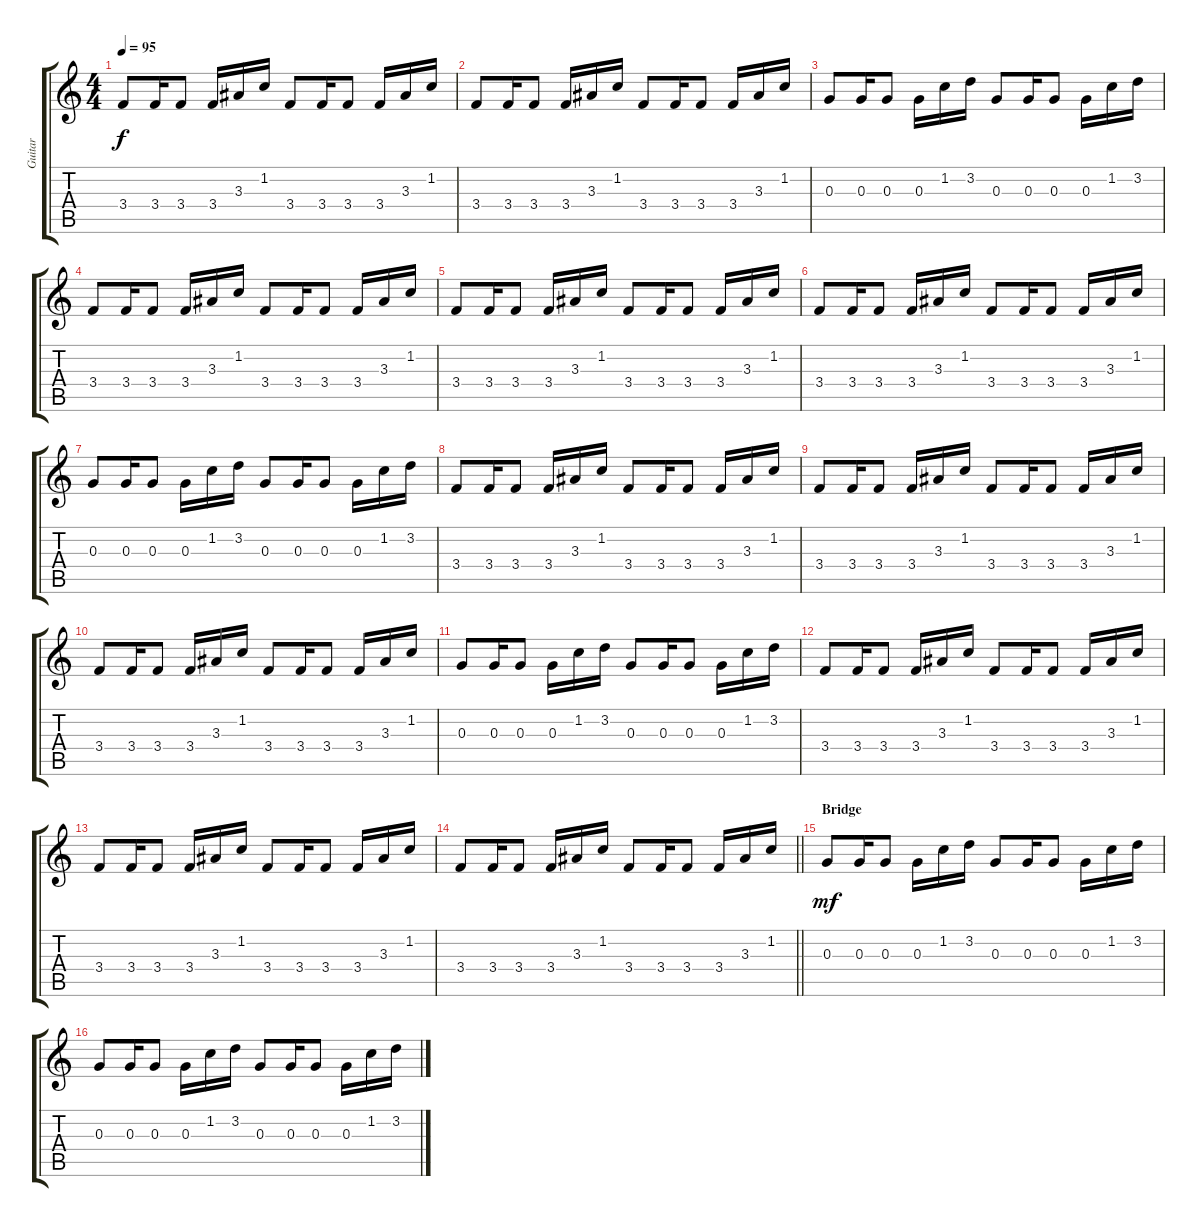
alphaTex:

\track ("Guitar" "Guitar") {instrument acousticguitarsteel}
\staff {score tabs}
\tuning (E4 B3 G3 D3 A2 E2) {hide}
\ts (4 4)
\tempo 95
\clef g2
\ks c
3.4.8{dy f} 3.4.16 3.4.8 3.4.16 3.3.16 1.2.16 3.4.8 3.4.16 3.4.8 3.4.16 3.3.16 1.2.16 |
3.4.8 3.4.16 3.4.8 3.4.16 3.3.16 1.2.16 3.4.8 3.4.16 3.4.8 3.4.16 3.3.16 1.2.16 |
0.3.8 0.3.16 0.3.8 0.3.16 1.2.16 3.2.16 0.3.8 0.3.16 0.3.8 0.3.16 1.2.16 3.2.16 |
3.4.8 3.4.16 3.4.8 3.4.16 3.3.16 1.2.16 3.4.8 3.4.16 3.4.8 3.4.16 3.3.16 1.2.16 |
3.4.8 3.4.16 3.4.8 3.4.16 3.3.16 1.2.16 3.4.8 3.4.16 3.4.8 3.4.16 3.3.16 1.2.16 |
3.4.8 3.4.16 3.4.8 3.4.16 3.3.16 1.2.16 3.4.8 3.4.16 3.4.8 3.4.16 3.3.16 1.2.16 |
0.3.8 0.3.16 0.3.8 0.3.16 1.2.16 3.2.16 0.3.8 0.3.16 0.3.8 0.3.16 1.2.16 3.2.16 |
3.4.8 3.4.16 3.4.8 3.4.16 3.3.16 1.2.16 3.4.8 3.4.16 3.4.8 3.4.16 3.3.16 1.2.16 |
3.4.8 3.4.16 3.4.8 3.4.16 3.3.16 1.2.16 3.4.8 3.4.16 3.4.8 3.4.16 3.3.16 1.2.16 |
3.4.8 3.4.16 3.4.8 3.4.16 3.3.16 1.2.16 3.4.8 3.4.16 3.4.8 3.4.16 3.3.16 1.2.16 |
0.3.8 0.3.16 0.3.8 0.3.16 1.2.16 3.2.16 0.3.8 0.3.16 0.3.8 0.3.16 1.2.16 3.2.16 |
3.4.8 3.4.16 3.4.8 3.4.16 3.3.16 1.2.16 3.4.8 3.4.16 3.4.8 3.4.16 3.3.16 1.2.16 |
3.4.8 3.4.16 3.4.8 3.4.16 3.3.16 1.2.16 3.4.8 3.4.16 3.4.8 3.4.16 3.3.16 1.2.16 |
\barLineRight lightlight
3.4.8 3.4.16 3.4.8 3.4.16 3.3.16 1.2.16 3.4.8 3.4.16 3.4.8 3.4.16 3.3.16 1.2.16 |
\section ("" "Bridge")
0.3.8{dy mf} 0.3.16 0.3.8 0.3.16 1.2.16 3.2.16 0.3.8 0.3.16 0.3.8 0.3.16 1.2.16 3.2.16 |
0.3.8 0.3.16 0.3.8 0.3.16 1.2.16 3.2.16 0.3.8 0.3.16 0.3.8 0.3.16 1.2.16 3.2.16
